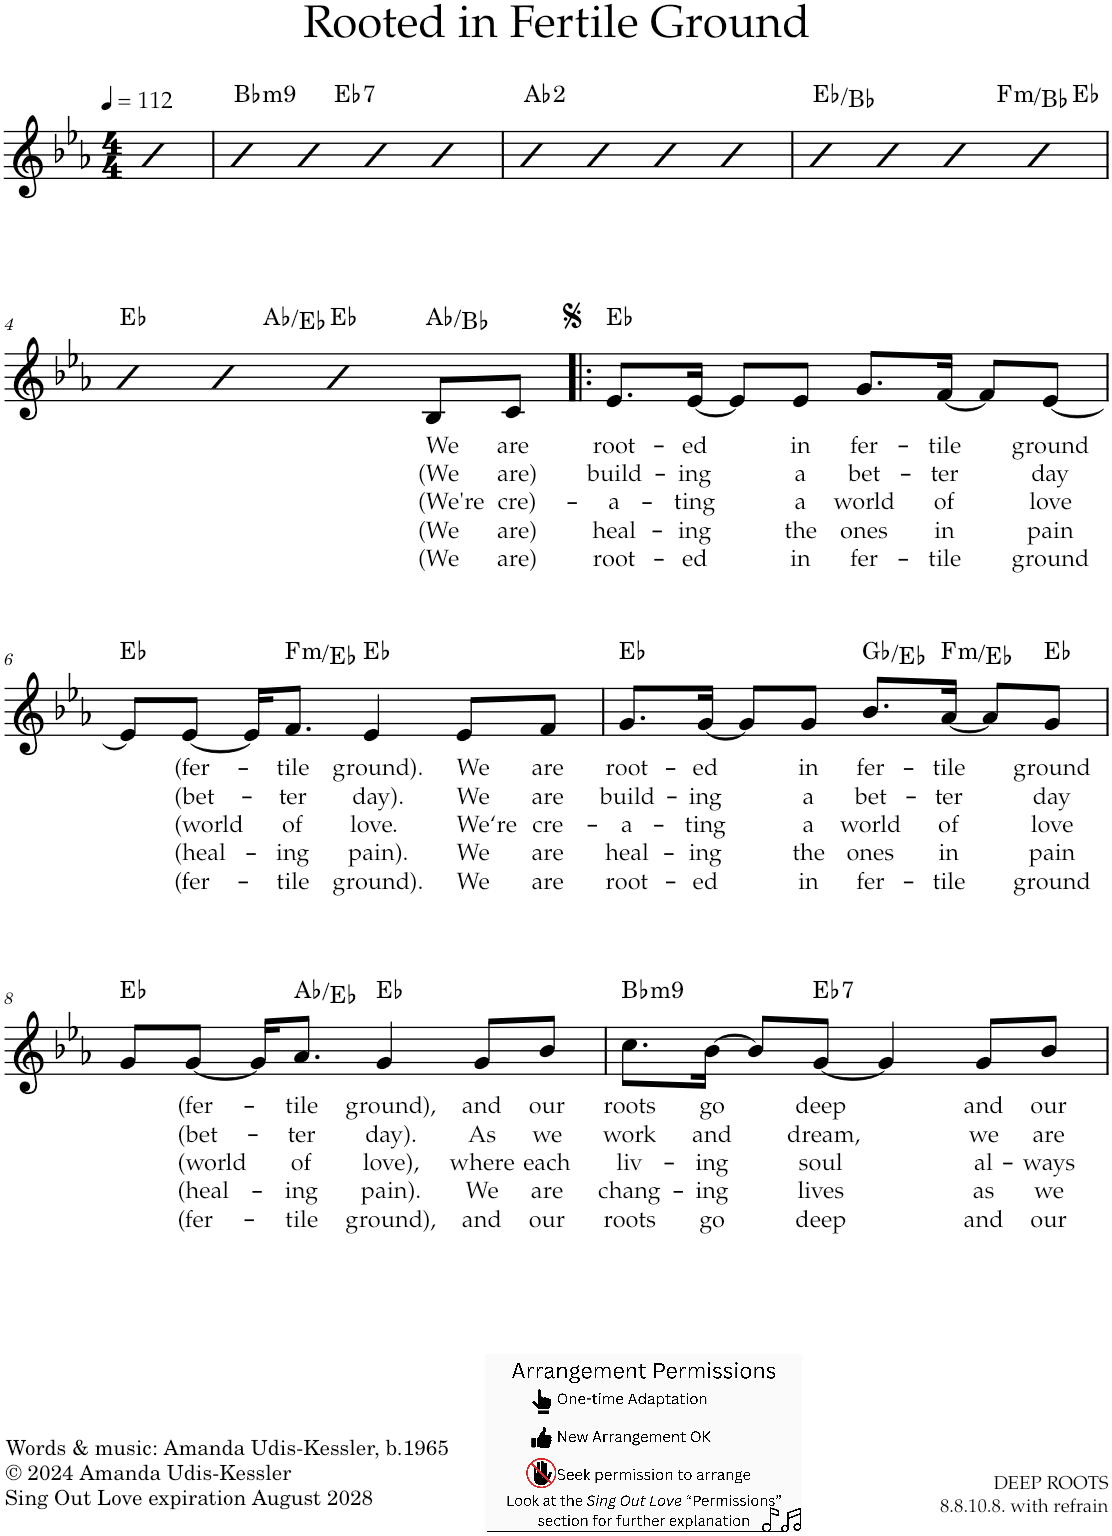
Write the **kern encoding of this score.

**kern	**text	**text	**text	**text	**text	**harte
*part1	*part1	*part1	*part1	*part1	*part1	*part1
*staff1	*staff1	*staff1	*staff1	*staff1	*staff1	*
*I"Violin	*	*	*	*	*	*
*I'Vln	*	*	*	*	*	*
*clefG2	*	*	*	*	*	*
*k[b-e-a-]	*	*	*	*	*	*
*M4/4	*	*	*	*	*	*
*MM112	*	*	*	*	*	*
=	=	=	=	=	=	=
4b-	.	.	.	.	.	.
=1	=1	=1	=1	=1	=1	=1
!	!	!	!	!	!	!LO:H:kt=m9
*^	*	*	*	*	*	*
4b-	4.ryy	.	.	.	.	.	Bb:min9
4b-	.	.	.	.	.	.	.
!	!	!	!	!	!	!	!LO:H:kt=7
.	2ryy	.	.	.	.	.	Eb:7
4b-	.	.	.	.	.	.	.
4b-	.	.	.	.	.	.	.
.	8ryy	.	.	.	.	.	.
*v	*v	*	*	*	*	*	*
=2	=2	=2	=2	=2	=2	=2
4b-	.	.	.	.	.	Ab:maj(2)
4b-	.	.	.	.	.	.
4b-	.	.	.	.	.	.
4b-	.	.	.	.	.	.
=3	=3	=3	=3	=3	=3	=3
*^	*	*	*	*	*	*
*	*^	*	*	*	*	*	*
4b-	2ryy	2..ryy	.	.	.	.	.	Eb:maj/5
4b-	.	.	.	.	.	.	.	.
4b-	8.ryy	.	.	.	.	.	.	.
!	!	!	!	!	!	!	!	!LO:H:kt=m
.	4ryy	.	.	.	.	.	.	F:min/4
4b-	.	.	.	.	.	.	.	.
.	.	8ryy	.	.	.	.	.	Eb:maj
.	16ryy	.	.	.	.	.	.	.
*	*v	*v	*	*	*	*	*	*
!!LO:LB:g=z
=4	=4	=4	=4	=4	=4	=4	=4
4b-	4.ryy	.	.	.	.	.	Eb:maj
4b-	.	.	.	.	.	.	.
.	2ryy	.	.	.	.	.	Ab:maj/5
4b-	.	.	.	.	.	.	Eb:maj
!	!	!LO:LY:b	!LO:LY:b	!LO:LY:b	!LO:LY:b	!LO:LY:b	!
8B-/L	.	We	(We	(We're	(We	(We	Ab:maj/2
!	!	!LO:LY:b	!LO:LY:b	!LO:LY:b	!LO:LY:b	!LO:LY:b	!
8c/J	8ryy	are	are)	cre)-	are)	are)	.
=5!|:	=5!|:	=5!|:	=5!|:	=5!|:	=5!|:	=5!|:	=5!|:
!	!	!LO:LY:b	!LO:LY:b	!LO:LY:b	!LO:LY:b	!LO:LY:b	!
*v	*v	*	*	*	*	*	*
8.e-/L	root-	build-	-a-	heal-	root-	Eb:maj
!	!LO:LY:b	!LO:LY:b	!LO:LY:b	!LO:LY:b	!LO:LY:b	!
[<16e-/Jk	ed	ing	ting	ing	ed	.
8e-/L]	.	.	.	.	.	.
!	!LO:LY:b	!LO:LY:b	!LO:LY:b	!LO:LY:b	!LO:LY:b	!
8e-/J	in	a	a	the	in	.
!	!LO:LY:b	!LO:LY:b	!LO:LY:b	!LO:LY:b	!LO:LY:b	!
8.g/L	fer-	bet-	world	ones	fer-	.
!	!LO:LY:b	!LO:LY:b	!LO:LY:b	!LO:LY:b	!LO:LY:b	!
[<16f/Jk	-tile	-ter	of	in	-tile	.
8f/L]	.	.	.	.	.	.
!	!LO:LY:b	!LO:LY:b	!LO:LY:b	!LO:LY:b	!LO:LY:b	!
[<8e-/J	ground	day	love	pain	ground	.
!!LO:LB:g=z
=6	=6	=6	=6	=6	=6	=6
8e-/L]	.	.	.	.	.	Eb:maj
!	!LO:LY:b	!LO:LY:b	!LO:LY:b	!LO:LY:b	!LO:LY:b	!
[<8e-/J	(fer-	(bet-	(world	(heal-	(fer-	.
16e-/KL]	.	.	.	.	.	.
!	!LO:LY:b	!LO:LY:b	!LO:LY:b	!LO:LY:b	!LO:LY:b	!LO:H:kt=m
8.f/J	-tile	-ter	of	-ing	-tile	F:min/b7
!	!LO:LY:b	!LO:LY:b	!LO:LY:b	!LO:LY:b	!LO:LY:b	!
4e-/	ground).	day).	love.	pain).	ground).	Eb:maj
!	!LO:LY:b	!LO:LY:b	!LO:LY:b	!LO:LY:b	!LO:LY:b	!
8e-/L	We	We	We‘re	We	We	.
!	!LO:LY:b	!LO:LY:b	!LO:LY:b	!LO:LY:b	!LO:LY:b	!
8f/J	are	are	cre-	are	are	.
=7	=7	=7	=7	=7	=7	=7
!	!LO:LY:b	!LO:LY:b	!LO:LY:b	!LO:LY:b	!LO:LY:b	!
8.g/L	root-	build-	-a-	heal-	root-	Eb:maj
!	!LO:LY:b	!LO:LY:b	!LO:LY:b	!LO:LY:b	!LO:LY:b	!
[<16g/Jk	-ed	-ing	-ting	-ing	-ed	.
8g/L]	.	.	.	.	.	.
!	!LO:LY:b	!LO:LY:b	!LO:LY:b	!LO:LY:b	!LO:LY:b	!
8g/J	in	a	a	the	in	.
!	!LO:LY:b	!LO:LY:b	!LO:LY:b	!LO:LY:b	!LO:LY:b	!
8.b-/L	fer-	bet-	world	ones	fer-	Gb:maj/6
!	!LO:LY:b	!LO:LY:b	!LO:LY:b	!LO:LY:b	!LO:LY:b	!LO:H:kt=m
[<16a-/Jk	-tile	-ter	of	in	-tile	F:min/b7
8a-/L]	.	.	.	.	.	.
!	!LO:LY:b	!LO:LY:b	!LO:LY:b	!LO:LY:b	!LO:LY:b	!
8g/J	ground	day	love	pain	ground	Eb:maj
!!LO:LB:g=z
=8	=8	=8	=8	=8	=8	=8
8g/L	.	.	.	.	.	Eb:maj
!	!LO:LY:b	!LO:LY:b	!LO:LY:b	!LO:LY:b	!LO:LY:b	!
[<8g/J	(fer-	(bet-	(world	(heal-	(fer-	.
16g/KL]	.	.	.	.	.	.
!	!LO:LY:b	!LO:LY:b	!LO:LY:b	!LO:LY:b	!LO:LY:b	!
8.a-/J	-tile	-ter	of	-ing	-tile	Ab:maj/5
!	!LO:LY:b	!LO:LY:b	!LO:LY:b	!LO:LY:b	!LO:LY:b	!
4g/	ground),	day).	love),	pain).	ground),	Eb:maj
!	!LO:LY:b	!LO:LY:b	!LO:LY:b	!LO:LY:b	!LO:LY:b	!
8g/L	and	As	where	We	and	.
!	!LO:LY:b	!LO:LY:b	!LO:LY:b	!LO:LY:b	!LO:LY:b	!
8b-/J	our	we	each	are	our	.
=9	=9	=9	=9	=9	=9	=9
!	!LO:LY:b	!LO:LY:b	!LO:LY:b	!LO:LY:b	!LO:LY:b	!LO:H:kt=m9
8.cc\L	roots	work	liv-	chang-	roots	Bb:min9
!	!LO:LY:b	!LO:LY:b	!LO:LY:b	!LO:LY:b	!LO:LY:b	!
[>16b-\Jk	go	and	-ing	-ing	go	.
8b-/L]	.	.	.	.	.	.
!	!LO:LY:b	!LO:LY:b	!LO:LY:b	!LO:LY:b	!LO:LY:b	!LO:H:kt=7
[8g/J	deep	dream,	soul	lives	deep	Eb:7
4g/]	.	.	.	.	.	.
!	!LO:LY:b	!LO:LY:b	!LO:LY:b	!LO:LY:b	!LO:LY:b	!
8g/L	and	we	al-	as	and	.
!	!LO:LY:b	!LO:LY:b	!LO:LY:b	!LO:LY:b	!LO:LY:b	!
8b-/J	our	are	-ways	we	our	.
=	=	=	=	=	=	=
*-	*-	*-	*-	*-	*-	*-
